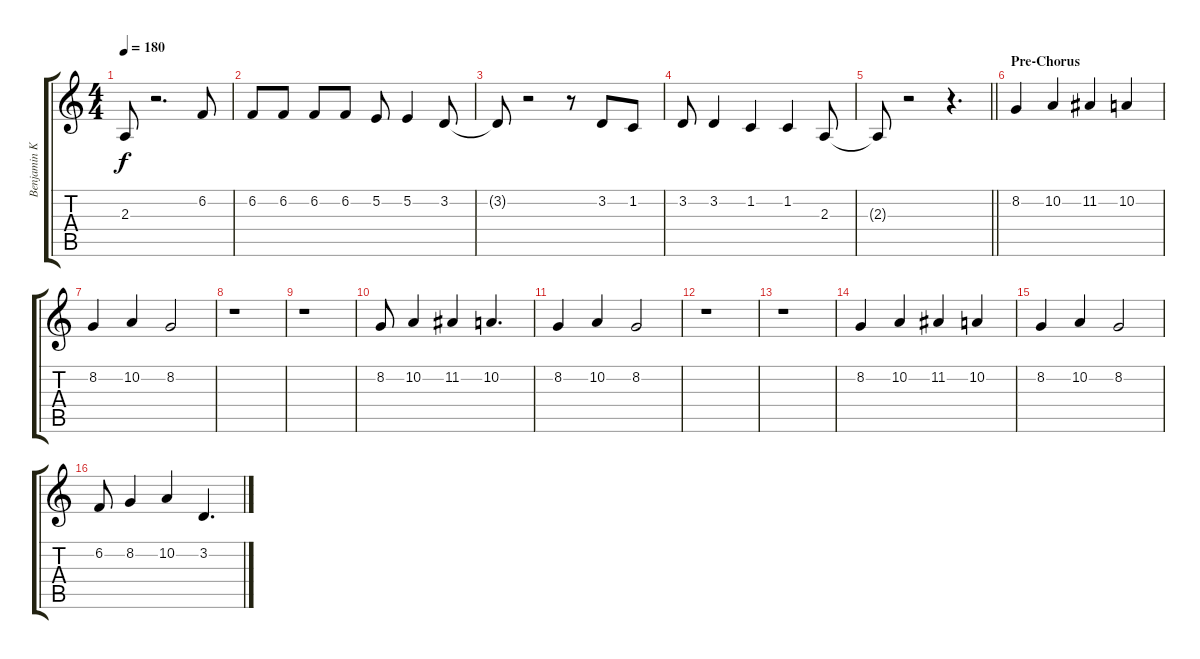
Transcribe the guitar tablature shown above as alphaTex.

\track ("Benjamin Kowalewicz (Vocals)" "Benjamin K") {instrument violin}
\staff {score tabs}
\tuning (E4 B3 G3 D3 A2 D2) {hide}
\ts (4 4)
\tempo 180
\clef g2
\ks c
2.3{t}.8{dy f} r.2{d} 6.2.8 |
6.2.8 6.2.8 6.2.8 6.2.8 5.2.8 5.2.4 3.2.8 |
3.2{t}.8 r.2 r.8 3.2.8 1.2.8 |
3.2.8 3.2.4 1.2.4 1.2.4 2.3.8 |
\barLineRight lightlight
2.3{t}.8 r.2 r.4{d} |
\section ("" "Pre-Chorus")
8.2.4 10.2.4 11.2.4 10.2.4 |
8.2.4 10.2.4 8.2.2 |
r.1 |
r.1 |
8.2.8 10.2.4 11.2.4 10.2.4{d} |
8.2.4 10.2.4 8.2.2 |
r.1 |
r.1 |
8.2.4 10.2.4 11.2.4 10.2.4 |
8.2.4 10.2.4 8.2.2 |
6.2.8 8.2.4 10.2.4 3.2.4{d}
